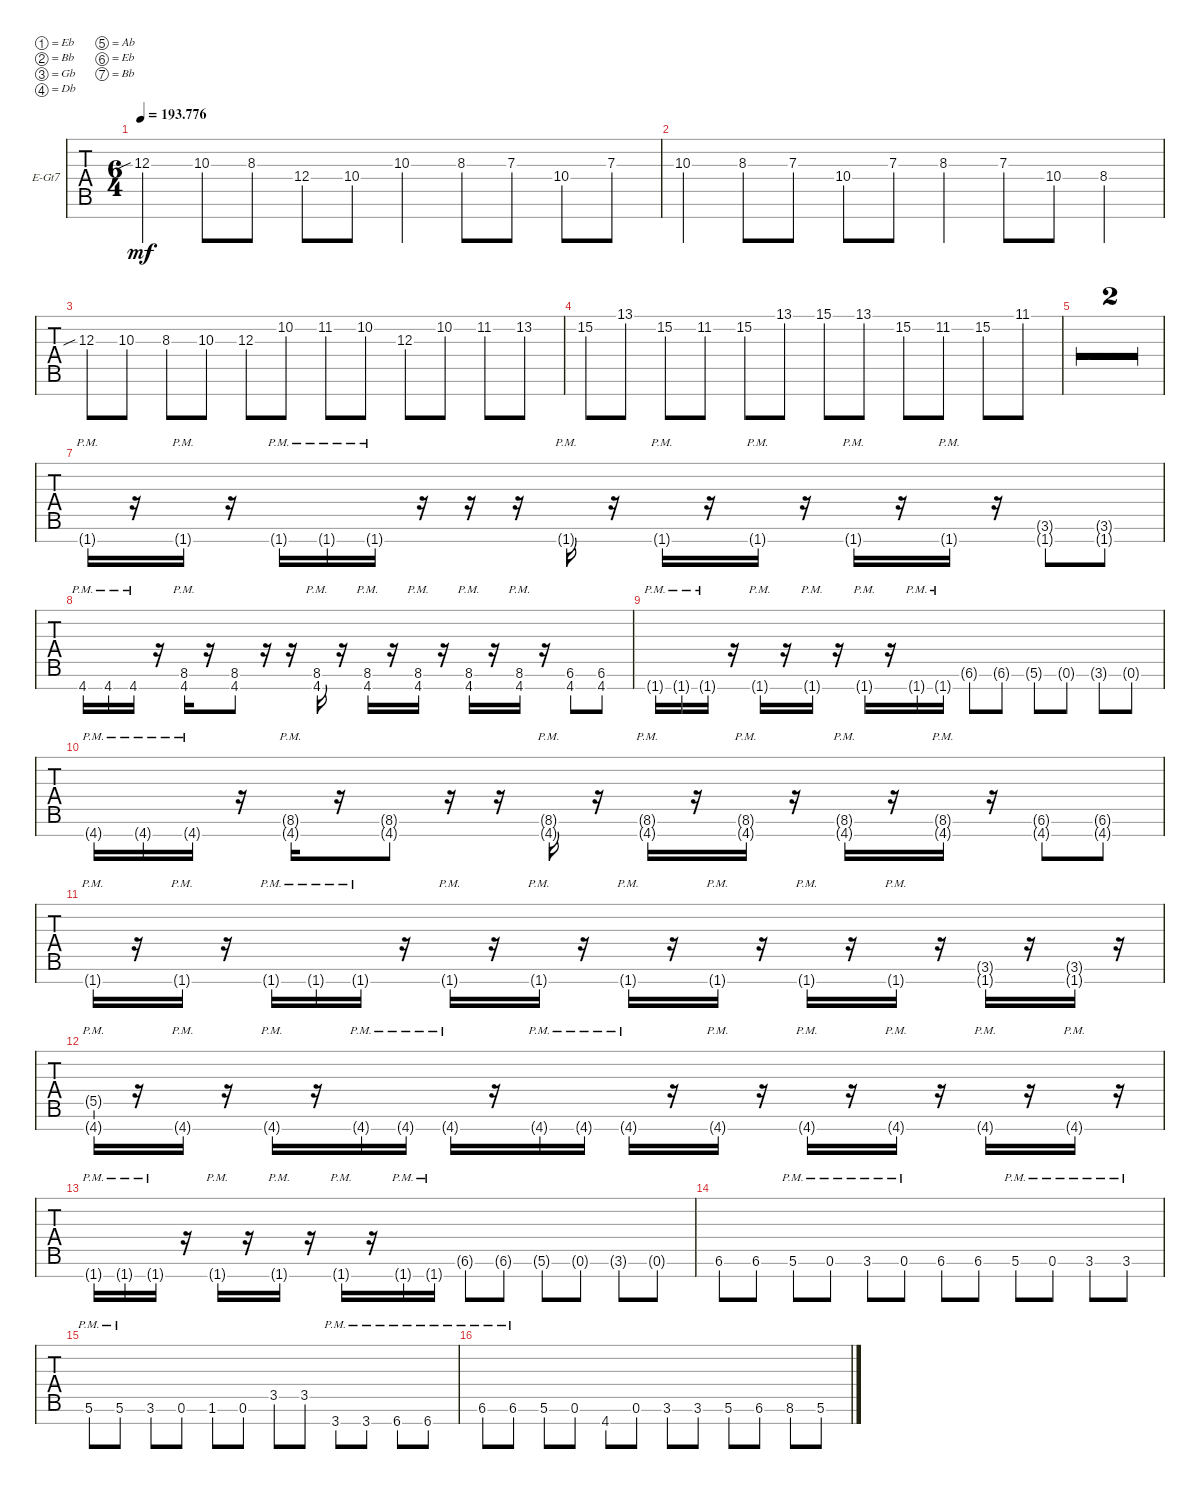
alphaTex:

\defaultSystemsLayout 4
\bracketExtendMode groupsimilarinstruments
\firstSystemTrackNameOrientation horizontal
\otherSystemsTrackNameOrientation horizontal
\track ("Electric Guitar" "E-Gt7") {multiBarRest instrument overdrivenguitar}
\staff {tabs}
\tuning (Eb4 Bb3 Gb3 Db3 Ab2 Eb2 Bb1)
\ts (6 4)
\tempo
193.776
\accidentals auto
\clef g2
\ottava regular
\simile none
\ks c
12.3{sib}.4{dy mf} 10.3.8 8.3.8 12.4.8 10.4.8 10.3.4 8.3.8 7.3.8 10.4.8 7.3.8 |
10.3.4 8.3.8 7.3.8 10.4.8 7.3.8 8.3.4 7.3.8 10.4.8 8.4.4 |
12.3{sib}.8 10.3.8 8.3.8 10.3.8 12.3.8 10.2.8 11.2.8 10.2.8 12.3.8 10.2.8 11.2.8 13.2.8 |
15.2.8 13.1.8 15.2.8 11.2.8 15.2.8 13.1.8 15.1.8 13.1.8 15.2.8 11.2.8 15.2.8 11.1.8 |
|
|
1.7{g pm}.16 r.16 1.7{g pm}.16 r.16 1.7{g pm}.16 1.7{g pm}.16 1.7{g pm}.16 r.16 r.16 r.16 1.7{g pm}.16 r.16 1.7{g pm}.16 r.16 1.7{g pm}.16 r.16 1.7{g pm}.16 r.16 1.7{g pm}.16 r.16 (1.7{g} 3.6{g}).8 (1.7{g} 3.6{g}).8 |
4.7{pm}.16 4.7{pm}.16 4.7{pm}.16 r.16 (4.7{pm} 8.6).16 r.16 (4.7 8.6).8 r.16 r.16 (4.7{pm} 8.6).16 r.16 (4.7{pm} 8.6).16 r.16 (4.7{pm} 8.6).16 r.16 (4.7{pm} 8.6).16 r.16 (4.7{pm} 8.6).16 r.16 (4.7 6.6).8 (4.7 6.6).8 |
1.7{g pm}.16 1.7{g pm}.16 1.7{g pm}.16 r.16 1.7{g pm}.16 r.16 1.7{g pm}.16 r.16 1.7{g pm}.16 r.16 1.7{g pm}.16 1.7{g pm}.16 6.6{g}.8 6.6{g}.8 5.6{g}.8 0.6{g}.8 3.6{g}.8 0.6{g}.8 |
4.7{g pm}.16 4.7{g pm}.16 4.7{g pm}.16 r.16 (4.7{g pm} 8.6{g}).16 r.16 (4.7{g} 8.6{g}).8 r.16 r.16 (4.7{g pm} 8.6{g}).16 r.16 (4.7{g pm} 8.6{g}).16 r.16 (4.7{g pm} 8.6{g}).16 r.16 (4.7{g pm} 8.6{g}).16 r.16 (4.7{g pm} 8.6{g}).16 r.16 (4.7{g} 6.6{g}).8 (4.7{g} 6.6{g}).8 |
1.7{g pm}.16 r.16 1.7{g pm}.16 r.16 1.7{g pm}.16 1.7{g pm}.16 1.7{g pm}.16 r.16 1.7{g pm}.16 r.16 1.7{g pm}.16 r.16 1.7{g pm}.16 r.16 1.7{g pm}.16 r.16 1.7{g pm}.16 r.16 1.7{g pm}.16 r.16 (1.7{g} 3.6{g}).16 r.16 (1.7{g} 3.6{g}).16 r.16 |
(4.7{g pm} 5.5{g}).16 r.16 4.7{g pm}.16 r.16 4.7{g pm}.16 r.16 4.7{g pm}.16 4.7{g pm}.16 4.7{g pm}.16 r.16 4.7{g pm}.16 4.7{g pm}.16 4.7{g pm}.16 r.16 4.7{g pm}.16 r.16 4.7{g pm}.16 r.16 4.7{g pm}.16 r.16 4.7{g pm}.16 r.16 4.7{g pm}.16 r.16 |
1.7{g pm}.16 1.7{g pm}.16 1.7{g pm}.16 r.16 1.7{g pm}.16 r.16 1.7{g pm}.16 r.16 1.7{g pm}.16 r.16 1.7{g pm}.16 1.7{g pm}.16 6.6{g}.8 6.6{g}.8 5.6{g}.8 0.6{g}.8 3.6{g}.8 0.6{g}.8 |
\scale
0.264837 6.6.8 6.6.8 5.6{pm}.8 0.6{pm}.8 3.6{pm}.8 0.6{pm}.8 6.6.8 6.6.8 5.6{pm}.8 0.6{pm}.8 3.6{pm}.8 3.6{pm}.8 |
\scale
0.245054 5.6{pm}.8 5.6{pm}.8 3.6.8 0.6.8 1.6.8 0.6.8 3.5.8 3.5.8 3.7{pm}.8 3.7{pm}.8 6.7{pm}.8 6.7{pm}.8 |
\scale
0.245054 6.6{pm}.8 6.6{pm}.8 5.6.8 0.6.8 4.7.8 0.6.8 3.6.8 3.6.8 5.6.8 6.6.8 8.6.8 5.6{ss}.8
